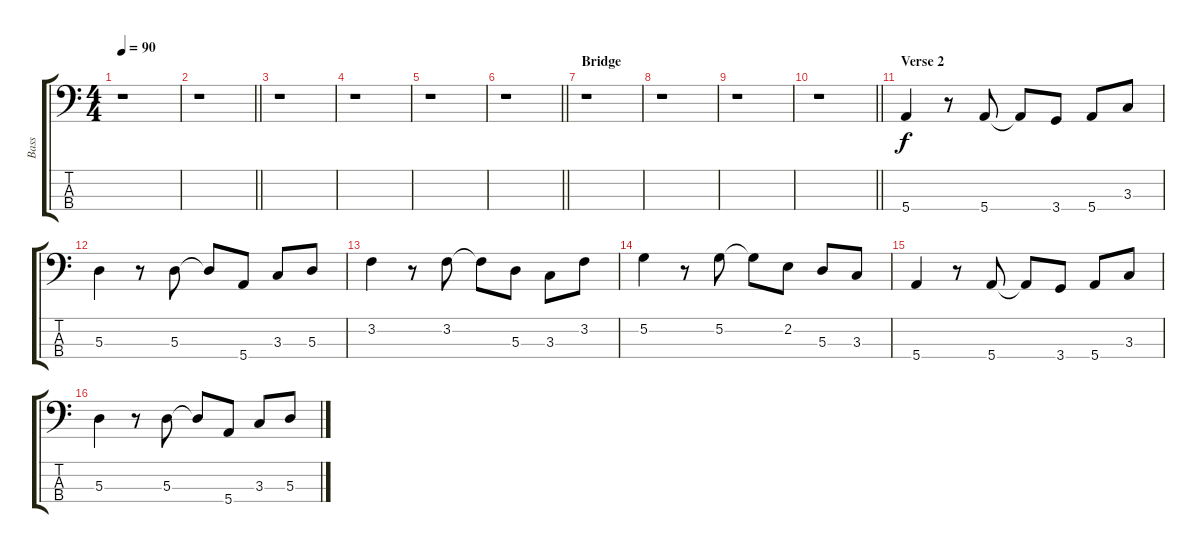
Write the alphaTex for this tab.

\track ("Bass" "Bass") {instrument electricbassfinger}
\staff {score tabs}
\tuning (G2 D2 A1 E1) {hide}
\ts (4 4)
\tempo 90
\clef f4
\ks c
r.1{dy f} |
\barLineRight lightlight
r.1 |
r.1 |
r.1 |
r.1 |
\barLineRight lightlight
r.1 |
\section ("" "Bridge")
r.1 |
r.1 |
r.1 |
\barLineRight lightlight
r.1 |
\section ("" "Verse 2")
5.4.4 r.8 5.4.8 5.4{t}.8 3.4.8 5.4.8 3.3.8 |
5.3.4 r.8 5.3.8 5.3{t}.8 5.4.8 3.3.8 5.3.8 |
3.2.4 r.8 3.2.8 3.2{t}.8 5.3.8 3.3.8 3.2.8 |
5.2.4 r.8 5.2.8 5.2{t}.8 2.2.8 5.3.8 3.3.8 |
5.4.4 r.8 5.4.8 5.4{t}.8 3.4.8 5.4.8 3.3.8 |
5.3.4 r.8 5.3.8 5.3{t}.8 5.4.8 3.3.8 5.3.8
